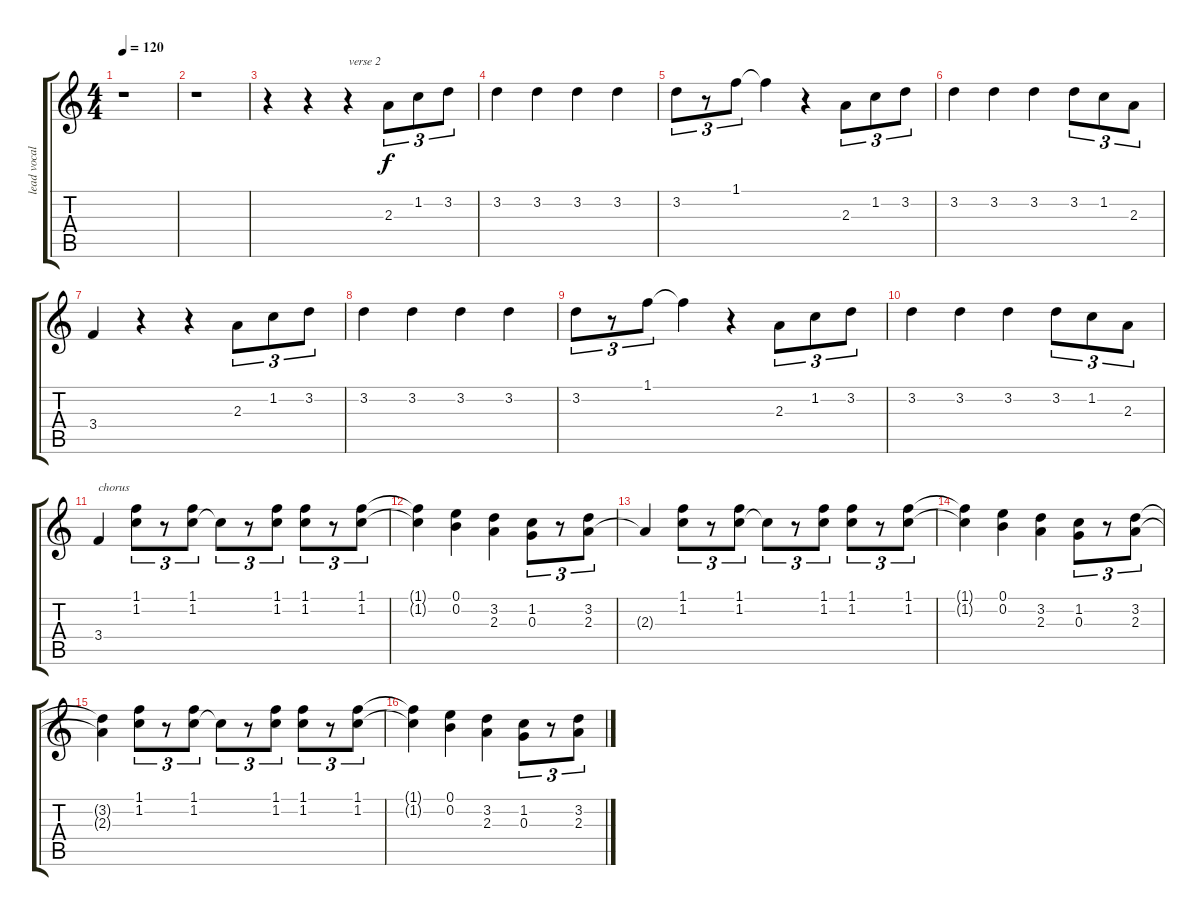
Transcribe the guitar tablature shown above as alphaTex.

\track ("lead vocals" "lead vocal") {instrument acousticguitarnylon}
\staff {score tabs}
\tuning (E4 B3 G3 D3 A2 E2) {hide}
\ts (4 4)
\tempo 120
\clef g2
\ks c
r.1{dy f} |
r.1 |
r.4 r.4 r.4{txt "verse 2"} 2.3.8{tu (3 2)} 1.2.8{tu (3 2)} 3.2.8{tu (3 2)} |
3.2.4 3.2.4 3.2.4 3.2.4 |
3.2.8{tu (3 2)} r.8{tu (3 2)} 1.1.8{tu (3 2)} 1.1{t}.4 r.4 2.3.8{tu (3 2)} 1.2.8{tu (3 2)} 3.2.8{tu (3 2)} |
3.2.4 3.2.4 3.2.4 3.2.8{tu (3 2)} 1.2.8{tu (3 2)} 2.3.8{tu (3 2)} |
3.4.4 r.4 r.4 2.3.8{tu (3 2)} 1.2.8{tu (3 2)} 3.2.8{tu (3 2)} |
3.2.4 3.2.4 3.2.4 3.2.4 |
3.2.8{tu (3 2)} r.8{tu (3 2)} 1.1.8{tu (3 2)} 1.1{t}.4 r.4 2.3.8{tu (3 2)} 1.2.8{tu (3 2)} 3.2.8{tu (3 2)} |
3.2.4 3.2.4 3.2.4 3.2.8{tu (3 2)} 1.2.8{tu (3 2)} 2.3.8{tu (3 2)} |
3.4.4{txt "chorus"} (1.1 1.2).8{tu (3 2)} r.8{tu (3 2)} (1.1 1.2).8{tu (3 2)} 1.2{t}.8{tu (3 2)} r.8{tu (3 2)} (1.1 1.2).8{tu (3 2)} (1.1 1.2).8{tu (3 2)} r.8{tu (3 2)} (1.1 1.2).8{tu (3 2)} |
(1.1{t} 1.2{t}).4 (0.1 0.2).4 (3.2 2.3).4 (1.2 0.3).8{tu (3 2)} r.8{tu (3 2)} (3.2 2.3).8{tu (3 2)} |
2.3{t}.4 (1.1 1.2).8{tu (3 2)} r.8{tu (3 2)} (1.1 1.2).8{tu (3 2)} 1.2{t}.8{tu (3 2)} r.8{tu (3 2)} (1.1 1.2).8{tu (3 2)} (1.1 1.2).8{tu (3 2)} r.8{tu (3 2)} (1.1 1.2).8{tu (3 2)} |
(1.1{t} 1.2{t}).4 (0.1 0.2).4 (3.2 2.3).4 (1.2 0.3).8{tu (3 2)} r.8{tu (3 2)} (3.2 2.3).8{tu (3 2)} |
(3.2{t} 2.3{t}).4 (1.1 1.2).8{tu (3 2)} r.8{tu (3 2)} (1.1 1.2).8{tu (3 2)} 1.2{t}.8{tu (3 2)} r.8{tu (3 2)} (1.1 1.2).8{tu (3 2)} (1.1 1.2).8{tu (3 2)} r.8{tu (3 2)} (1.1 1.2).8{tu (3 2)} |
(1.1{t} 1.2{t}).4 (0.1 0.2).4 (3.2 2.3).4 (1.2 0.3).8{tu (3 2)} r.8{tu (3 2)} (3.2 2.3).8{tu (3 2)}
